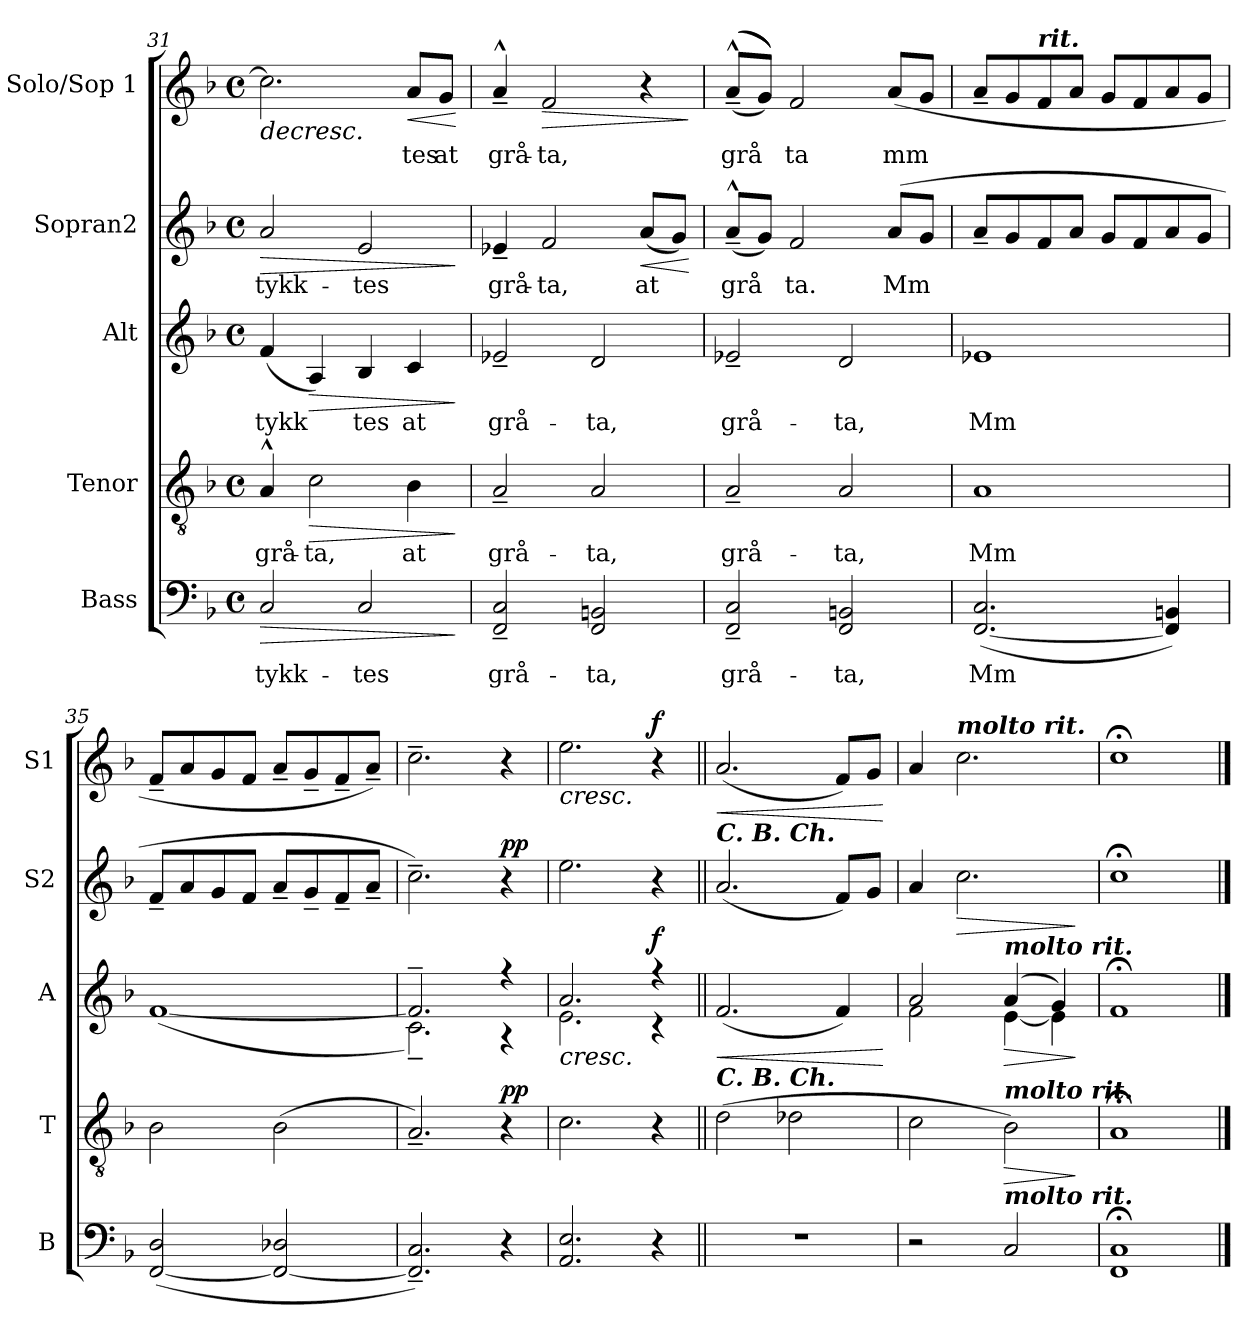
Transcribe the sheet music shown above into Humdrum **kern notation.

**kern	**text	**dynam	**kern	**text	**dynam	**kern	**text	**dynam	**kern	**text	**dynam	**kern	**text	**dynam
*part5	*part5	*part5	*part4	*part4	*part4	*part3	*part3	*part3	*part2	*part2	*part2	*part1	*part1	*part1
*staff5	*staff5	*staff5	*staff4	*staff4	*staff4	*staff3	*staff3	*staff3	*staff2	*staff2	*staff2	*staff1	*staff1	*staff1
*I"Bass	*	*	*I"Tenor	*	*	*I"Alt	*	*	*I"Sopran2	*	*	*I"Solo/Sop 1	*	*
*I'B	*	*	*I'T	*	*	*I'A	*	*	*I'S2	*	*	*I'S1	*	*
*clefF4	*	*	*clefGv2	*	*	*clefG2	*	*	*clefG2	*	*	*clefG2	*	*
*k[b-]	*	*	*k[b-]	*	*	*k[b-]	*	*	*k[b-]	*	*	*k[b-]	*	*
*M4/4	*	*	*M4/4	*	*	*M4/4	*	*	*M4/4	*	*	*M4/4	*	*
*met(c)	*	*	*met(c)	*	*	*met(c)	*	*	*met(c)	*	*	*met(c)	*	*
=31	=31	=31	=31	=31	=31	=31	=31	=31	=31	=31	=31	=31	=31	=31
!	!	!LO:HP:b	!	!	!	!	!	!	!	!	!LO:HP:b	!	!	!LO:HP:b
2C/	tykk-	>	4A^^/	grå-	.	(4f/	tykk	.	2a/	tykk-	>	2.cc\]	.	>
!	!	!	!	!	!LO:HP:b	!	!	!LO:HP:b	!	!	!	!	!	!
.	.	.	2c\	-ta,	>	4A/)	.	>	.	.	.	.	.	.
2C/	-tes	.	.	.	.	4B-/	tes	.	2e/	-tes	.	.	.	.
!	!	!	!	!	!	!	!	!	!	!	!	!	!	!LO:HP:b
.	.	.	4B-\	at	.	4c/	at	.	.	.	.	8a/L	tes	<
.	.	.	.	.	.	.	.	.	.	.	.	8g/J	at	.
.	.	]	.	.	]	.	.	]	.	.	]	.	.	] [
=32	=32	=32	=32	=32	=32	=32	=32	=32	=32	=32	=32	=32	=32	=32
2FF/~ 2C/~	grå-	.	2A~/	grå-	.	2e-X~/	grå-	.	4e-X~/	grå-	.	4a^^~/	grå-	.
!	!	!	!	!	!	!	!	!	!	!	!	!	!	!LO:HP:b
.	.	.	.	.	.	.	.	.	2f/	-ta,	.	2f/	-ta,	>
2FF/ 2BBn/	-ta,	.	2A/	-ta,	.	2d/	-ta,	.	.	.	.	.	.	.
!	!	!	!	!	!	!	!	!	!	!	!LO:HP:b	!	!	!
.	.	.	.	.	.	.	.	.	(8a/L	at	<	4r	.	.
.	.	.	.	.	.	.	.	.	8g/J)	.	.	.	.	.
.	.	.	.	.	.	.	.	.	.	.	[	.	.	]
=33	=33	=33	=33	=33	=33	=33	=33	=33	=33	=33	=33	=33	=33	=33
2FF/~ 2C/~	grå-	.	2A~/	grå-	.	2e-X~/	grå-	.	(8a^^~/L	grå	.	(((8a^^~/L	grå	.
.	.	.	.	.	.	.	.	.	8g/J)	.	.	8g/J)))	.	.
.	.	.	.	.	.	.	.	.	2f/	ta.	.	2f/	ta	.
2FF/ 2BBn/	-ta,	.	2A/	-ta,	.	2d/	-ta,	.	.	.	.	.	.	.
.	.	.	.	.	.	.	.	.	(8a/L	Mm	.	(8a/L	mm	.
.	.	.	.	.	.	.	.	.	8g/J	.	.	8g/J	.	.
=34	=34	=34	=34	=34	=34	=34	=34	=34	=34	=34	=34	=34	=34	=34
([2.FF/ 2.C/	Mm	.	1A	Mm	.	1e-X	Mm	.	8a~/L	.	.	8a~/L	.	.
.	.	.	.	.	.	.	.	.	8g/	.	.	8g/	.	.
!	!	!	!	!	!	!	!	!	!	!	!	!LO:TX:a:Bi:t=rit.	!	!
.	.	.	.	.	.	.	.	.	8f/	.	.	8f/	.	.
.	.	.	.	.	.	.	.	.	8a/J	.	.	8a/J	.	.
.	.	.	.	.	.	.	.	.	8g/L	.	.	8g/L	.	.
.	.	.	.	.	.	.	.	.	8f/	.	.	8f/	.	.
4FF/] 4BBn/)	.	.	.	.	.	.	.	.	8a/	.	.	8a/	.	.
.	.	.	.	.	.	.	.	.	8g/J	.	.	8g/J	.	.
=35	=35	=35	=35	=35	=35	=35	=35	=35	=35	=35	=35	=35	=35	=35
([2FF/ 2D/	.	.	2B-\	.	.	([1f	.	.	8f~/L	.	.	8f~/L	.	.
.	.	.	.	.	.	.	.	.	8a/	.	.	8a/	.	.
.	.	.	.	.	.	.	.	.	8g/	.	.	8g/	.	.
.	.	.	.	.	.	.	.	.	8f/J	.	.	8f/J	.	.
2FF/_ 2D-X/	.	.	(2B-\	.	.	.	.	.	8a~/L	.	.	8a~/L	.	.
.	.	.	.	.	.	.	.	.	8g~/	.	.	8g~/	.	.
.	.	.	.	.	.	.	.	.	8f~/	.	.	8f~/	.	.
.	.	.	.	.	.	.	.	.	8a~/J	.	.	8a~/J)	.	.
=36	=36	=36	=36	=36	=36	=36	=36	=36	=36	=36	=36	=36	=36	=36
*	*	*	*	*	*	*^	*	*	*	*	*	*	*	*
2.FF/]~ 2.C/~)	.	.	2.A~/)	.	.	2.f~/]	2.c~\)	.	.	2.cc~\)	.	.	2.cc~\	.	.
!	!	!	!	!	!LO:DY:a	!	!	!	!	!	!	!LO:DY:a	!	!	!
4r	.	.	4r	.	pp	4r	4r	.	.	4r	.	pp	4r	.	.
!!LO:PB:g=z
=37	=37	=37	=37	=37	=37	=37	=37	=37	=37	=37	=37	=37	=37	=37	=37
!	!	!	!	!	!	!	!	!	!LO:HP:b	!	!	!	!	!	!LO:HP:b
2.AA/ 2.E/	.	.	2.c\	.	.	2.a/	2.e\	.	<	2.ee\	.	.	2.ee\	.	<
!	!	!	!	!	!	!	!	!	!LO:DY:b	!	!	!	!	!	!LO:DY:b
4r	.	.	4r	.	.	4r	4r	.	f	4r	.	.	4r	.	f
*	*	*	*	*	*	*v	*v	*	*	*	*	*	*	*	*
.	.	.	.	.	.	.	.	[	.	.	.	.	.	[
=38||	=38||	=38||	=38||	=38||	=38||	=38||	=38||	=38||	=38||	=38||	=38||	=38||	=38||	=38||
!	!	!	!	!	!	!	!	!	!LO:TX:a:Bi:t=C. B. Ch.	!	!	!	!	!
!	!	!	!LO:TX:a:Bi:t=C. B. Ch.	!	!	!	!	!	!	!	!	!	!	!
!	!	!	!	!	!	!	!	!LO:HP:b	!	!	!	!	!	!LO:HP:b
1r	.	.	(2d\	.	.	(2.f/	.	<	(2.a/	.	.	(2.a/	.	<
.	.	.	2d-X\	.	.	.	.	.	.	.	.	.	.	.
.	.	.	.	.	.	4f/)	.	.	8f/L)	.	.	8f/L)	.	.
.	.	.	.	.	.	.	.	.	8g/J	.	.	8g/J	.	.
.	.	.	.	.	.	.	.	[	.	.	.	.	.	[
=39	=39	=39	=39	=39	=39	=39	=39	=39	=39	=39	=39	=39	=39	=39
*	*	*	*	*	*	*^	*	*	*	*	*	*	*	*
2r	.	.	2c\	.	.	2a/	2f\	.	.	4a/	.	.	4a/	.	.
!	!	!	!	!	!	!	!	!	!	!	!	!	!LO:TX:a:Bi:t=molto rit.	!	!
!	!	!	!	!	!	!	!	!	!	!	!	!LO:HP:b	!	!	!
.	.	.	.	.	.	.	.	.	.	2.cc\	.	>	2.cc\	.	.
!	!	!	!	!	!	!LO:TX:a:Bi:t=molto rit.	!	!	!	!	!	!	!	!	!
!	!	!	!LO:TX:a:Bi:t=molto rit.	!	!	!	!	!	!	!	!	!	!	!	!
!LO:TX:a:Bi:t=molto rit.	!	!	!	!	!	!	!	!	!	!	!	!	!	!	!
!	!	!	!	!	!LO:HP:b	!	!	!	!LO:HP:b	!	!	!	!	!	!
2C/	.	.	2B-\)	.	>	(4a/	[4e\	.	>	.	.	.	.	.	.
.	.	.	.	.	.	4g/)	4e\]	.	.	.	.	.	.	.	.
*	*	*	*	*	*	*v	*v	*	*	*	*	*	*	*	*
.	.	.	.	.	]	.	.	]	.	.	]	.	.	.
=40	=40	=40	=40	=40	=40	=40	=40	=40	=40	=40	=40	=40	=40	=40
1FF;< 1C;<	.	.	1A;<	.	.	1f;<	.	.	1cc;<	.	.	1cc;<	.	.
==	==	==	==	==	==	==	==	==	==	==	==	==	==	==
*-	*-	*-	*-	*-	*-	*-	*-	*-	*-	*-	*-	*-	*-	*-
